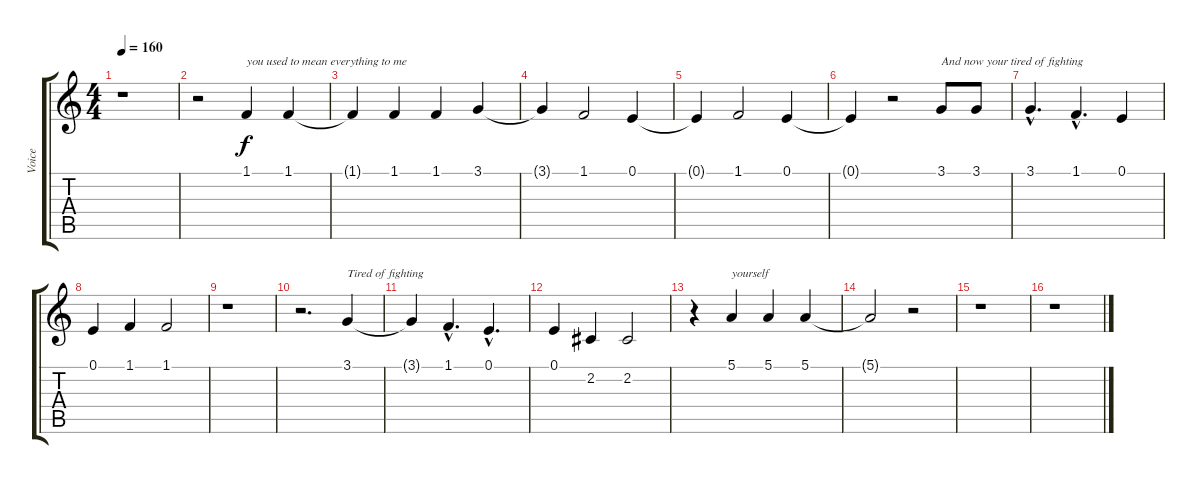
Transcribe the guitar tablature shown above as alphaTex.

\track ("Voice" "Voice") {instrument lead1square}
\staff {score tabs}
\tuning (E4 B3 G3 D3 A2 E2) {hide}
\ts (4 4)
\tempo 160
\clef g2
\ks c
r.1{dy f} |
r.2 1.1.4{txt "you used to mean everything to me"} 1.1.4 |
1.1{t}.4 1.1.4 1.1.4 3.1.4 |
3.1{t}.4 1.1.2 0.1.4 |
0.1{t}.4 1.1.2 0.1.4 |
0.1{t}.4 r.2 3.1.8{txt "And now your tired of fighting "} 3.1.8 |
3.1{hac}.4{d} 1.1{hac}.4{d} 0.1.4 |
0.1.4 1.1.4 1.1.2 |
r.1 |
r.2{d} 3.1.4{txt "Tired of fighting"} |
3.1{t}.4 1.1{hac}.4{d} 0.1{hac}.4{d} |
0.1.4 2.2.4 2.2.2 |
r.4 5.1.4{txt "yourself"} 5.1.4 5.1.4 |
5.1{t}.2 r.2 |
r.1 |
r.1
